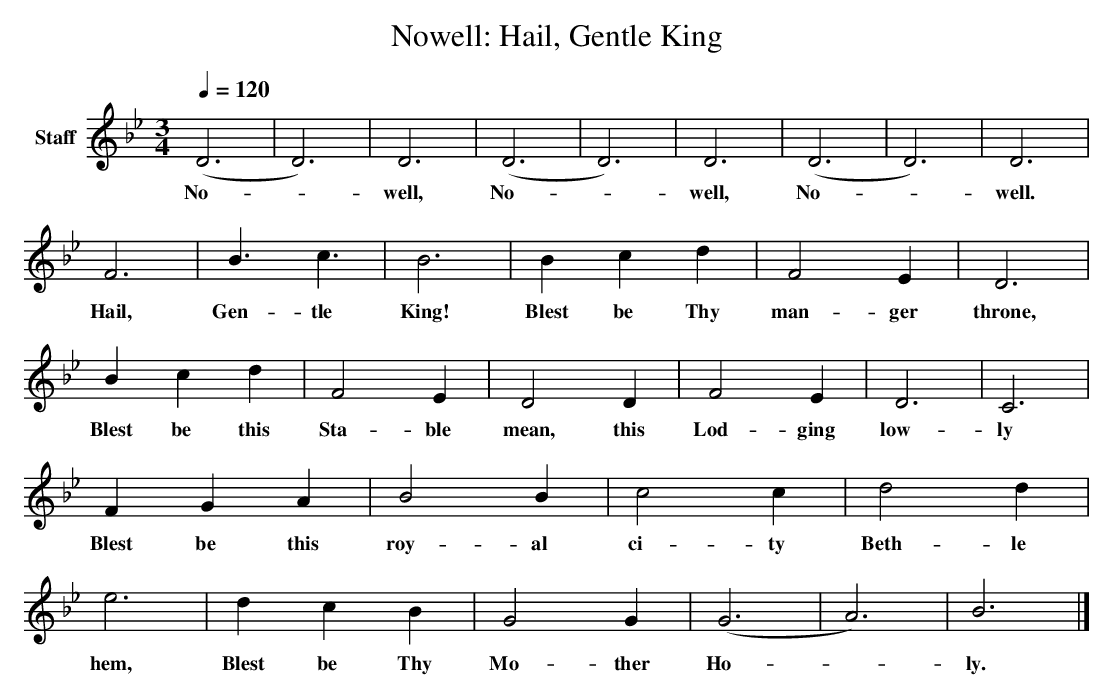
X:1
T: Nowell: Hail, Gentle King
L: 1/4
M: 3/4
Q: 1/4=120
V: P1 name="Staff"
K: Bb
[V: P1]  (D3 | D3) | D3 | (D3 | D3) | D3 | (D3 | D3) | D3 | F3 | B3/ c3/ | B3 | B c d | F2 E | D3 | B c d | F2 E | D2 D | F2 E | D3 | C3 | F G A | B2 B | c2 c | d2 d | e3 | d c B | G2 G | (G3 | A3) | B3|]
w: No-_ well, No-_ well, No-_ well. Hail, Gen- tle King! Blest be Thy man- ger throne, Blest be this Sta- ble mean, this Lod- ging low- ly Blest be this roy- al ci- ty Beth- le hem, Blest be Thy Mo- ther Ho-_ ly.
